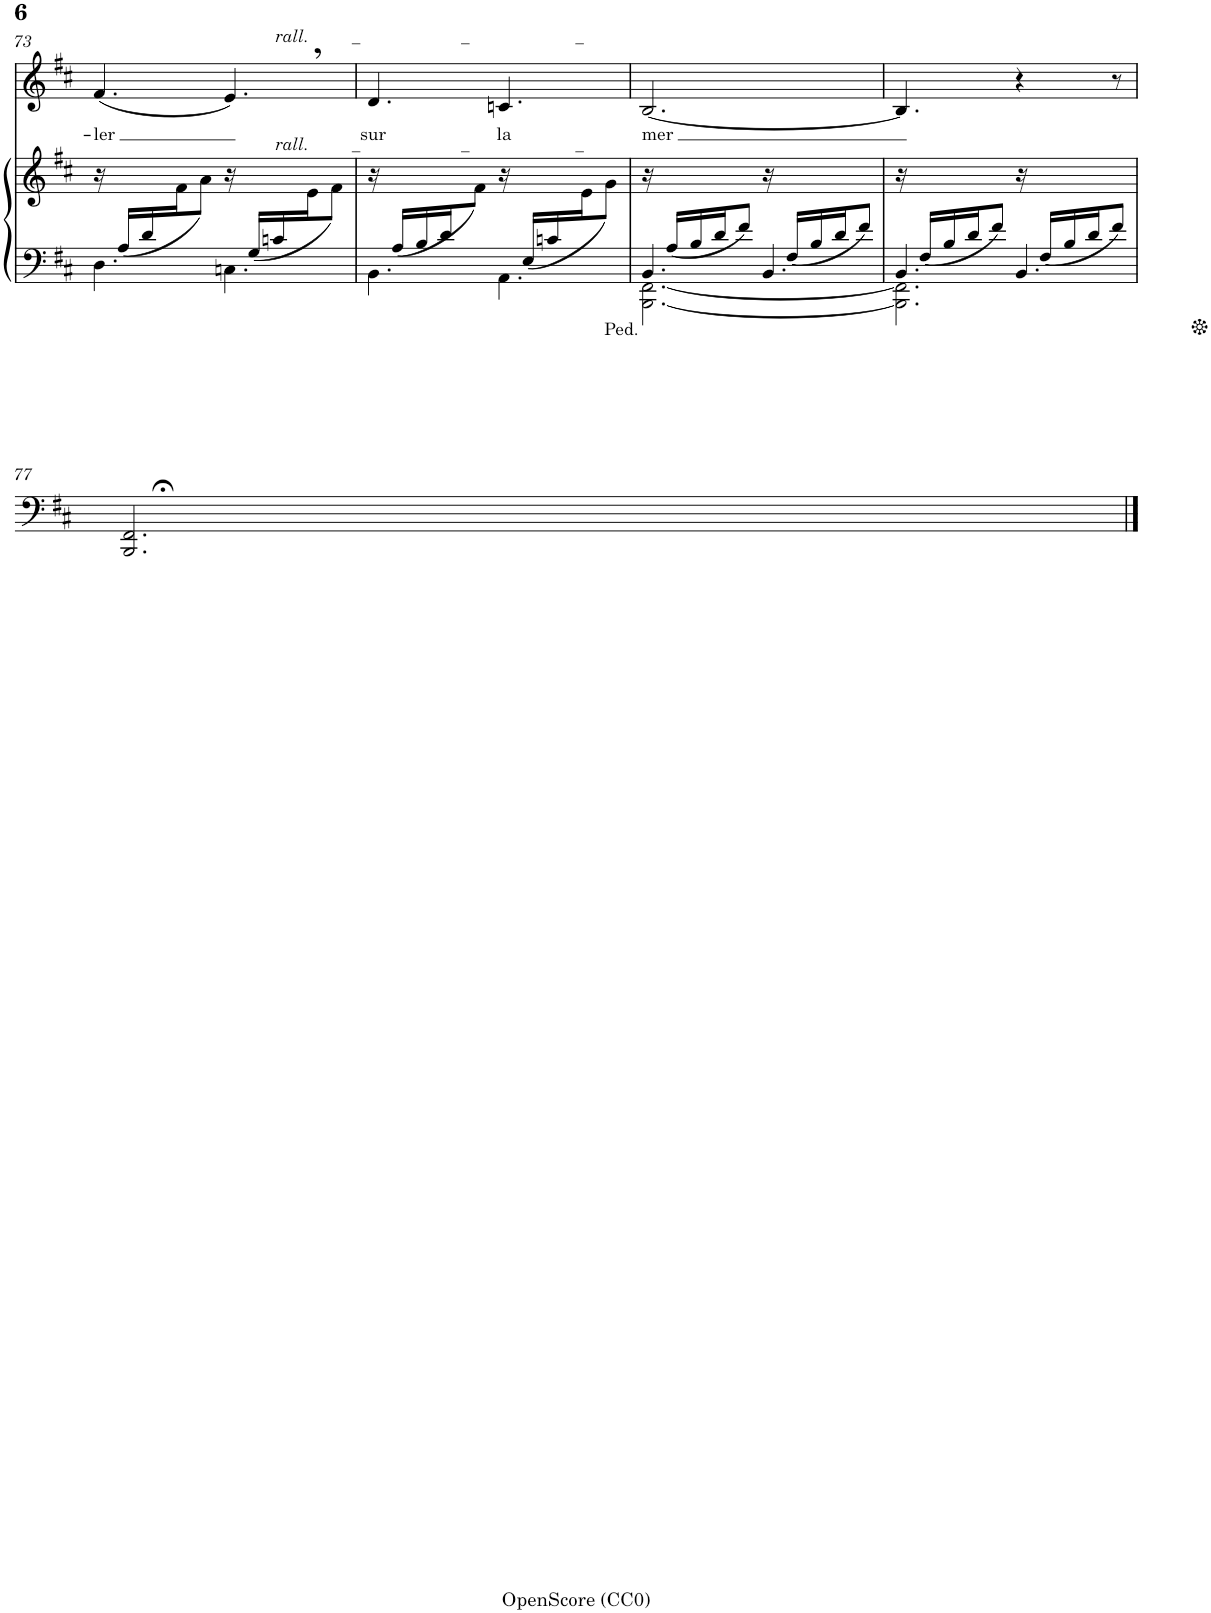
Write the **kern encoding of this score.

**kern	**kern	**kern	**text
*part2	*part2	*part1	*part1
*staff3	*staff2	*staff1	*staff1
*I"Piano	*	*I"Chant Voice	*
*I'Pno	*	*	*
!!LO:PB:g=z
*clefF4	*clefG2	*clefG2	*
*k[f#c#]	*k[f#c#]	*k[f#c#]	*
*M6/8	*M6/8	*M6/8	*
=73	=73	=73	=73
*^	*	*	*
!	!	!	!	!LO:LY:b
16ryy	4.D\	16r	(4.f#/	-ler
(<16A/LL	.	8ryy	.	.
16d/	.	.	.	.
4ryy	.	16f#\J	.	.
.	.	8a\J)	.	.
!	!	!	!LO:TX:a:i:t=rall.         _                     _                      _	!
!	!	!LO:TX:a:i:t=rall.         _                     _                      _	!	!
.	4.Cn\	16r	4.e,/)	.
(<16G/LL	.	8ryy	.	.
16cn/	.	.	.	.
8.ryy	.	16e\J	.	.
.	.	8f#\J)	.	.
=74	=74	=74	=74	=74
!	!	!	!	!LO:LY:b
16ryy	4.BB\	16r	4.d/	sur
(<16A/LL	.	8.ryy	.	.
16B/	.	.	.	.
16d/J	.	.	.	.
8.ryy	.	8f#\J)	.	.
!	!	!	!	!LO:LY:b
.	4.AA\	16r	4.cn/	la
(<16E/LL	.	8ryy	.	.
16cn/	.	.	.	.
8.ryy	.	16e\J	.	.
.	.	8g\J)	.	.
=75	=75	=75	=75	=75
*	*^	*	*	*
!	!	!	!	!	!LO:LY:b
16ryy	4.BB/	[2.BBB\ [2.FF#\	16r	[2.B/	mer
16A/LL	.	.	16ryy	.	.
16B/	.	.	.	.	.
16d/J	.	.	.	.	.
8f#/J	.	.	.	.	.
16ryy	4.BB/	.	16r	.	.
16F#/LL	.	.	4ryy	.	.
16B/	.	.	.	.	.
16d/J	.	.	.	.	.
8f#/J	.	.	.	.	.
.	.	.	16ryy	.	.
=76	=76	=76	=76	=76	=76
16ryy	4.BB/	2.BBB\] 2.FF#\]	16r	4.B/]	.
16F#/LL	.	.	16ryy	.	.
16B/	.	.	.	.	.
16d/J	.	.	.	.	.
8f#/J	.	.	.	.	.
16ryy	4.BB/	.	16r	4r	.
16F#/LL	.	.	4ryy	.	.
16B/	.	.	.	.	.
16d/J	.	.	.	.	.
8f#/J	.	.	.	8r	.
.	.	.	16ryy	.	.
*v	*v	*v	*	*	*
!!LO:LB:g=z
=77	=77	=77	=77
2.BBB/;< 2.FF#/;<	2.r;<	2.r;<	.
==	==	==	==
*-	*-	*-	*-
